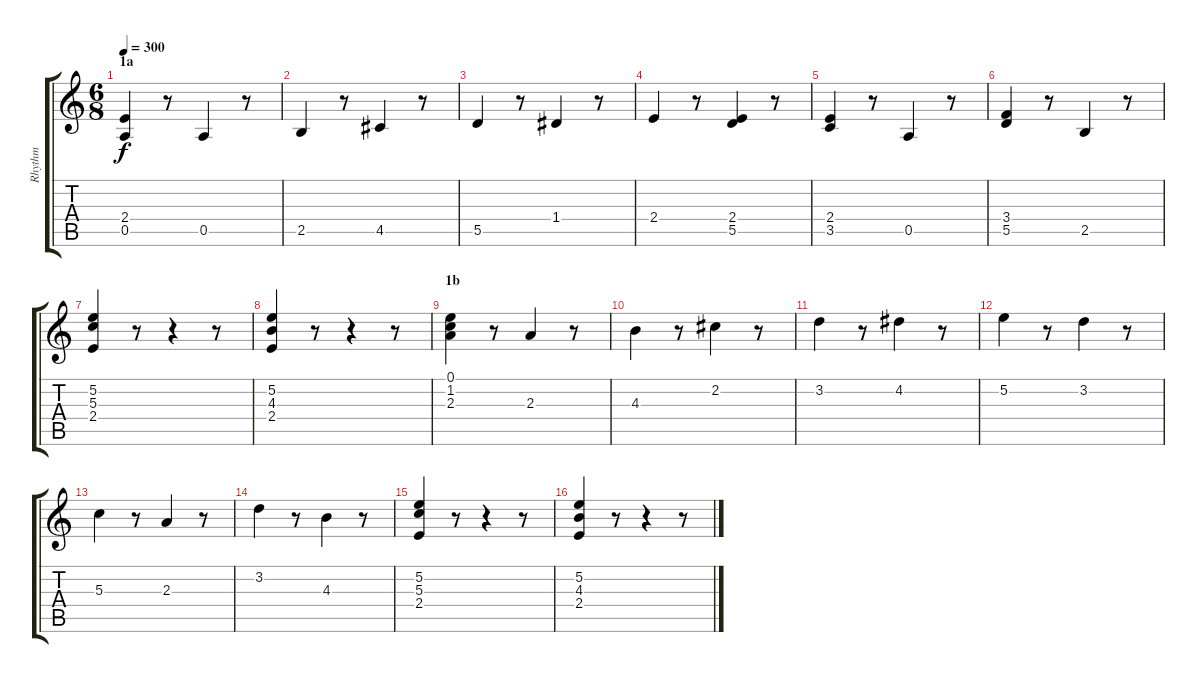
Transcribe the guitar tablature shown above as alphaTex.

\track ("Rhythm" "Rhythm") {instrument distortionguitar}
\staff {score tabs}
\tuning (E4 B3 G3 D3 A2 E2) {hide}
\ts (6 8)
\section ("" "1a")
\tempo 300
\clef g2
\ks c
(2.4 0.5).4{dy f} r.8 0.5.4 r.8 |
2.5.4 r.8 4.5.4 r.8 |
5.5.4 r.8 1.4.4 r.8 |
2.4.4 r.8 (2.4 5.5).4 r.8 |
(2.4 3.5).4 r.8 0.5.4 r.8 |
(3.4 5.5).4 r.8 2.5.4 r.8 |
(5.2 5.3 2.4).4 r.8 r.4 r.8 |
(5.2 4.3 2.4).4 r.8 r.4 r.8 |
\section ("" "1b")
(0.1 1.2 2.3).4 r.8 2.3.4 r.8 |
4.3.4 r.8 2.2.4 r.8 |
3.2.4 r.8 4.2.4 r.8 |
5.2.4 r.8 3.2.4 r.8 |
5.3.4 r.8 2.3.4 r.8 |
3.2.4 r.8 4.3.4 r.8 |
(5.2 5.3 2.4).4 r.8 r.4 r.8 |
(5.2 4.3 2.4).4 r.8 r.4 r.8
